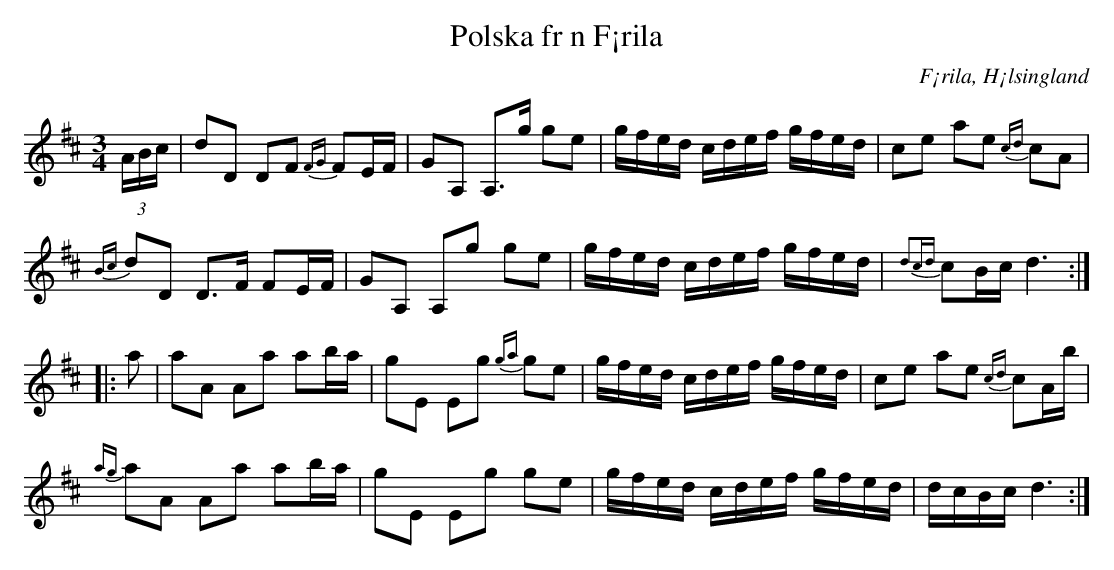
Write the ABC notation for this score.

X:1
T:Polska fr n F¡rila
O:F¡rila, H¡lsingland
M:3/4
L:1/16
U:t=turn
K:D
(3ABc | d2D2 D2F2 {F4/3G4/3}F2EF | G2A,2 A,2>g2 g2e2 | gfed cdef gfed | c2e2 a2e2 {cd}c2A2 |
{Bc}d2D2 D2>F2 F2EF | G2A,2 A,2g2 g2e2 | gfed cdef gfed | {d2c3/3d3/3}c2Bc d6 ::
a2 | a2A2 A2a2 a2ba | g2E2 E2g2 {g3/3a3/3}g2e2 | gfed cdef gfed | c2e2 a2e2 {c3/3d3/3}c2A4/3b2/3 |
{a3/3g3/3}a2A2 A2a2 a2ba | g2E2 E2g2 g2e2 | gfed cdef gfed | dcBc d6 :|
